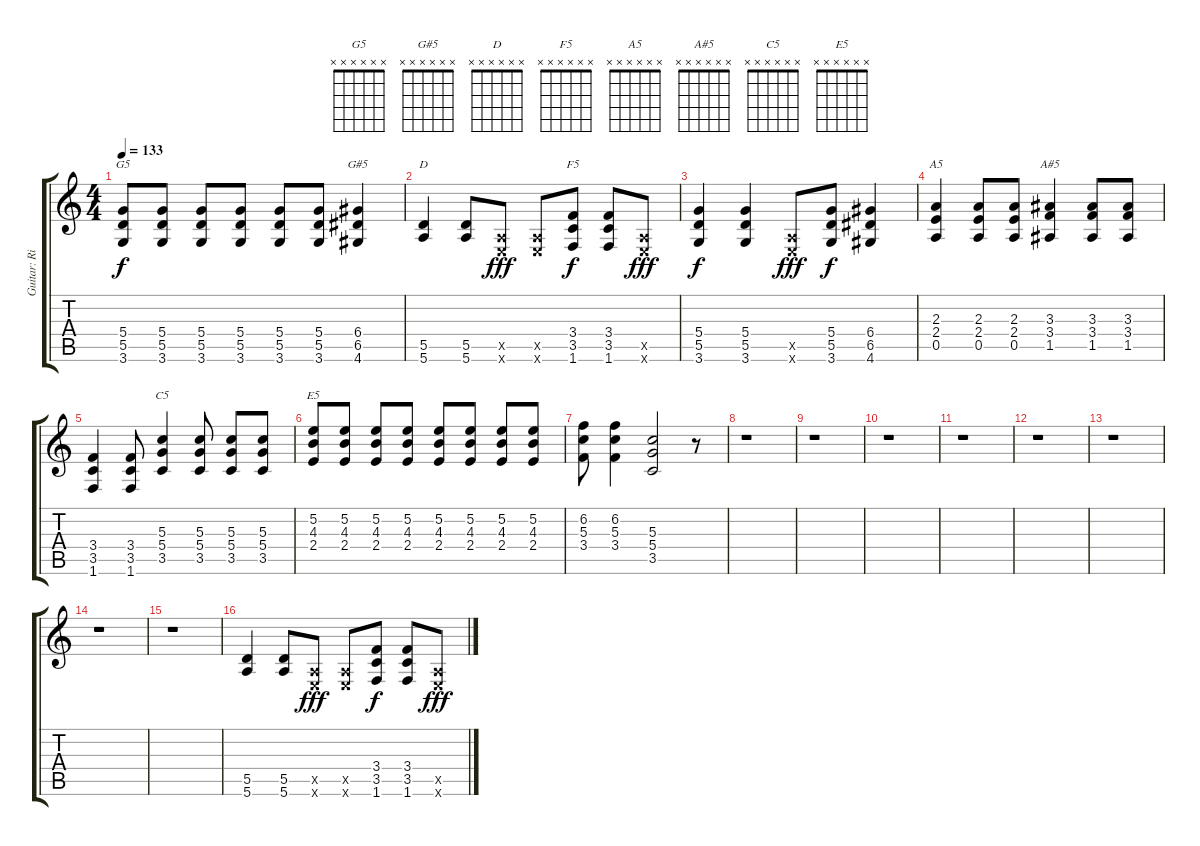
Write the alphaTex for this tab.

\track ("Guitar: Ritchard Fortus" "Guitar: Ri") {instrument overdrivenguitar}
\staff {score tabs}
\tuning (E4 B3 G3 D3 A2 E2) {hide}
\chord ("G5" x x x x x x) {firstfret 0}
\chord ("G#5" x x x x x x) {firstfret 0}
\chord ("D" x x x x x x) {firstfret 0}
\chord ("F5" x x x x x x) {firstfret 0}
\chord ("A5" x x x x x x) {firstfret 0}
\chord ("A#5" x x x x x x) {firstfret 0}
\chord ("C5" x x x x x x) {firstfret 0}
\chord ("E5" x x x x x x) {firstfret 0}
\ts (4 4)
\tempo 133
\clef g2
\ks c
(5.4 5.5 3.6).8{ch "G5" dy f} (5.4 5.5 3.6).8 (5.4 5.5 3.6).8 (5.4 5.5 3.6).8 (5.4 5.5 3.6).8 (5.4 5.5 3.6).8 (6.4 6.5 4.6).4{ch "G#5"} |
(5.5 5.6).4{ch "D"} (5.5 5.6).8 (0.5{x} 0.6{x}).8{dy fff} (0.5{x} 0.6{x}).8 (3.4 3.5 1.6).8{ch "F5" dy f} (3.4 3.5 1.6).8 (0.5{x} 0.6{x}).8{dy fff} |
(5.4 5.5 3.6).4{dy f} (5.4 5.5 3.6).4 (0.5{x} 0.6{x}).8{dy fff} (5.4 5.5 3.6).8{dy f} (6.4 6.5 4.6).4 |
(2.3 2.4 0.5).4{ch "A5"} (2.3 2.4 0.5).8 (2.3 2.4 0.5).8 (3.3 3.4 1.5).4{ch "A#5"} (3.3 3.4 1.5).8 (3.3 3.4 1.5).8 |
(3.4 3.5 1.6).4 (3.4 3.5 1.6).8 (5.3 5.4 3.5).4{ch "C5"} (5.3 5.4 3.5).8 (5.3 5.4 3.5).8 (5.3 5.4 3.5).8 |
(5.2 4.3 2.4).8{ch "E5"} (5.2 4.3 2.4).8 (5.2 4.3 2.4).8 (5.2 4.3 2.4).8 (5.2 4.3 2.4).8 (5.2 4.3 2.4).8 (5.2 4.3 2.4).8 (5.2 4.3 2.4).8 |
(6.2 5.3 3.4).8 (6.2 5.3 3.4).4 (5.3 5.4 3.5).2 r.8 |
r.1 |
r.1 |
r.1 |
r.1 |
r.1 |
r.1 |
r.1 |
r.1 |
(5.5 5.6).4 (5.5 5.6).8 (0.5{x} 0.6{x}).8{dy fff} (0.5{x} 0.6{x}).8 (3.4 3.5 1.6).8{dy f} (3.4 3.5 1.6).8 (0.5{x} 0.6{x}).8{dy fff}
